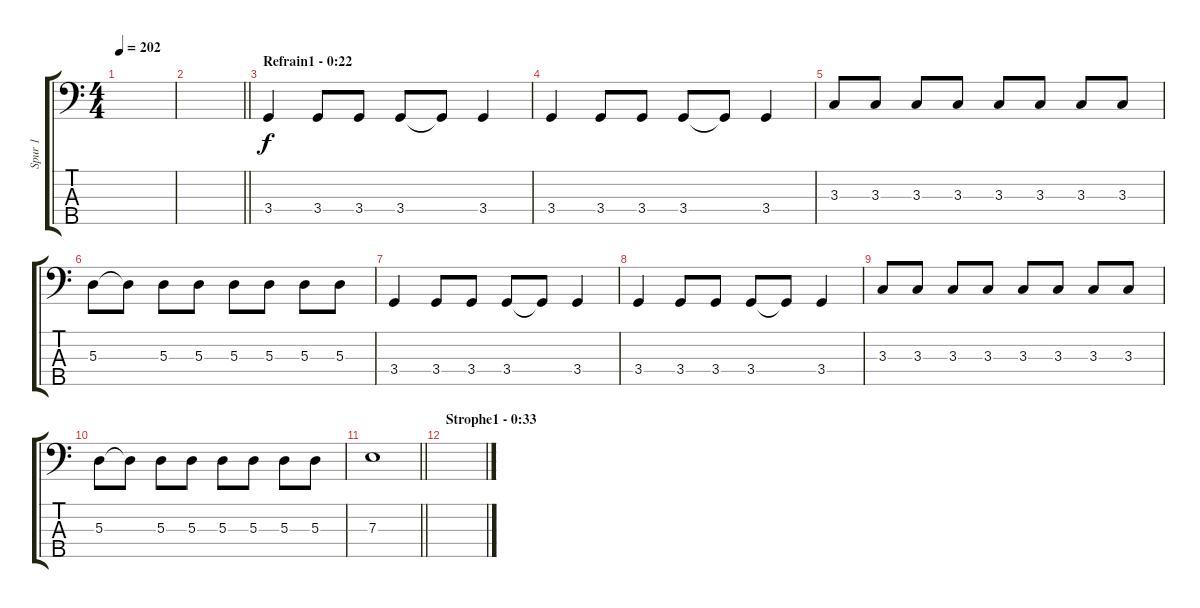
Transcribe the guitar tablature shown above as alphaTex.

\track ("Spur 1" "Spur 1") {instrument electricbassfinger}
\staff {score tabs}
\tuning (G2 D2 A1 E1 B0) {hide}
\ts (4 4)
\tempo 202
\clef f4
\ks c
|
\barLineRight lightlight
|
\section ("" "Refrain1 - 0:22")
3.4.4 3.4.8 3.4.8 3.4.8 3.4{t}.8 3.4.4 |
3.4.4 3.4.8 3.4.8 3.4.8 3.4{t}.8 3.4.4 |
3.3.8 3.3.8 3.3.8 3.3.8 3.3.8 3.3.8 3.3.8 3.3.8 |
5.3.8 5.3{t}.8 5.3.8 5.3.8 5.3.8 5.3.8 5.3.8 5.3.8 |
3.4.4 3.4.8 3.4.8 3.4.8 3.4{t}.8 3.4.4 |
3.4.4 3.4.8 3.4.8 3.4.8 3.4{t}.8 3.4.4 |
3.3.8 3.3.8 3.3.8 3.3.8 3.3.8 3.3.8 3.3.8 3.3.8 |
5.3.8 5.3{t}.8 5.3.8 5.3.8 5.3.8 5.3.8 5.3.8 5.3.8 |
\barLineRight lightlight
7.3.1 |
\section ("" "Strophe1 - 0:33")
